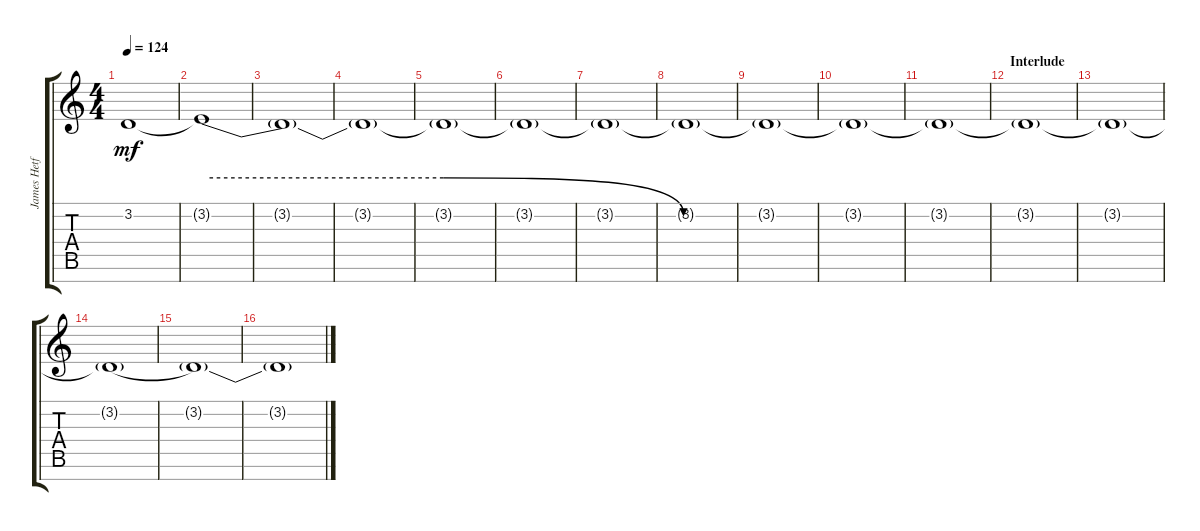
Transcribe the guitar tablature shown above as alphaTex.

\track ("James Hetfield (Vocals)" "James Hetf") {instrument baritonesax}
\staff {score tabs}
\tuning (E4 B3 G3 D3 A2 E2 B1) {hide}
\ts (4 4)
\tempo 124
\clef g2
\ks c
3.2{t}.1{dy mf} |
3.2{be (custom 0 4 15 4 30 0 60 0) t}.1 |
3.2{t}.1 |
3.2{t}.1 |
3.2{t}.1 |
3.2{t}.1 |
3.2{t}.1 |
3.2{t}.1 |
3.2{t}.1 |
3.2{t}.1 |
3.2{t}.1 |
\section ("" "Interlude")
3.2{t}.1 |
3.2{t}.1 |
3.2{be (hold 0 0 60 0) t}.1 |
3.2{t}.1 |
3.2{t}.1
